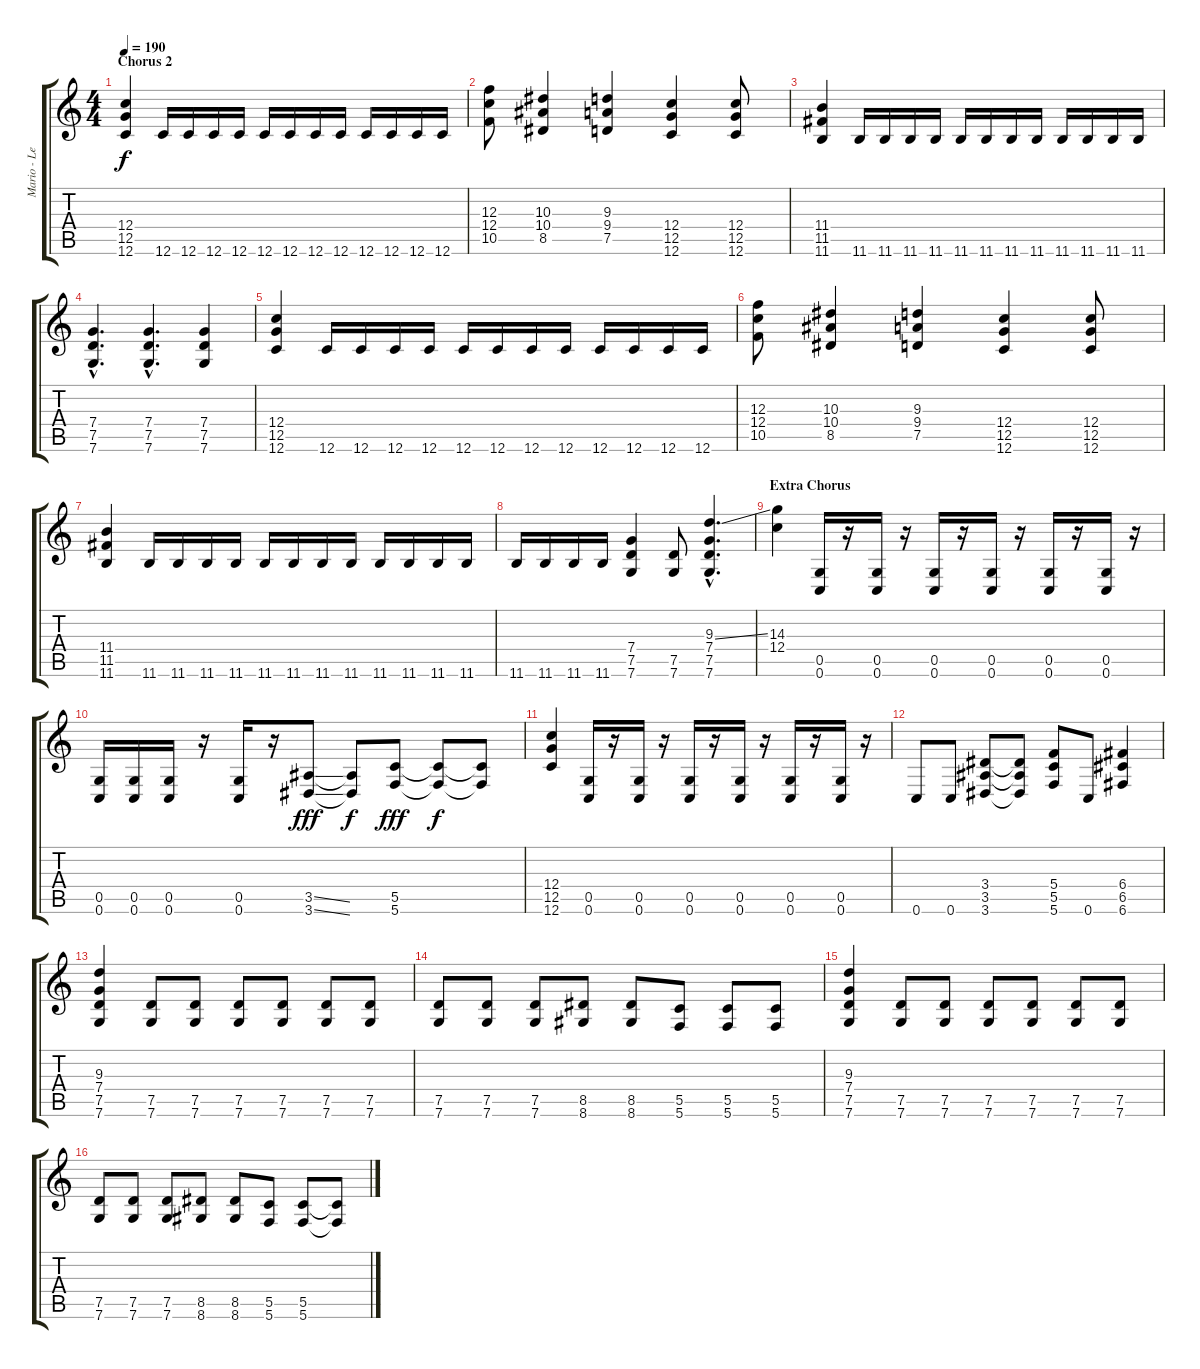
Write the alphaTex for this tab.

\track ("Mario - Lead" "Mario - Le") {instrument overdrivenguitar}
\staff {score tabs}
\tuning (D4 A3 F3 C3 G2 C2) {hide}
\ts (4 4)
\section ("" "Chorus 2")
\tempo 190
\clef g2
\ks c
(12.4 12.5 12.6).4{dy f volume 15 instrument distortionguitar} 12.6.16{instrument distortionguitar} 12.6.16 12.6.16 12.6.16 12.6.16 12.6.16 12.6.16 12.6.16 12.6.16 12.6.16 12.6.16 12.6.16 |
(12.3 12.4 10.5).8{instrument overdrivenguitar} (10.3 10.4 8.5).4 (9.3 9.4 7.5).4 (12.4 12.5 12.6).4 (12.4 12.5 12.6).8 |
(11.4 11.5 11.6).4 11.6.16{instrument distortionguitar} 11.6.16 11.6.16 11.6.16 11.6.16 11.6.16 11.6.16 11.6.16 11.6.16 11.6.16 11.6.16 11.6.16 |
(7.4{hac} 7.5{hac} 7.6{hac}).4{d instrument overdrivenguitar} (7.4{hac} 7.5{hac} 7.6{hac}).4{d} (7.4 7.5 7.6).4 |
(12.4 12.5 12.6).4 12.6.16{instrument distortionguitar} 12.6.16 12.6.16 12.6.16 12.6.16 12.6.16 12.6.16 12.6.16 12.6.16 12.6.16 12.6.16 12.6.16 |
(12.3 12.4 10.5).8{instrument overdrivenguitar} (10.3 10.4 8.5).4 (9.3 9.4 7.5).4 (12.4 12.5 12.6).4 (12.4 12.5 12.6).8 |
(11.4 11.5 11.6).4 11.6.16{instrument distortionguitar} 11.6.16 11.6.16 11.6.16 11.6.16 11.6.16 11.6.16 11.6.16 11.6.16 11.6.16 11.6.16 11.6.16 |
11.6.16 11.6.16 11.6.16 11.6.16 (7.4 7.5 7.6).4{instrument overdrivenguitar} (7.5 7.6).8 (9.3{ss hac} 7.4{hac} 7.5{hac} 7.6{hac}).4{d} |
\section ("" "Extra Chorus")
(14.3 12.4).4{instrument distortionguitar} (0.5 0.6).16 r.16 (0.5 0.6).16 r.16 (0.5 0.6).16 r.16 (0.5 0.6).16 r.16 (0.5 0.6).16 r.16 (0.5 0.6).16 r.16 |
(0.5 0.6).16 (0.5 0.6).16 (0.5 0.6).16 r.16 (0.5 0.6).16 r.16 (3.5{ss} 3.6{ss}).8{dy fff} (3.5{t} 3.6{t}).8{dy f} (5.5 5.6).8{dy fff} (5.5{t} 5.6{t}).8{dy f} (5.5{t} 5.6{t}).8 |
(12.4 12.5 12.6).4{instrument distortionguitar} (0.5 0.6).16 r.16 (0.5 0.6).16 r.16 (0.5 0.6).16 r.16 (0.5 0.6).16 r.16 (0.5 0.6).16 r.16 (0.5 0.6).16 r.16 |
0.6.8 0.6.8 (3.4 3.5 3.6).8 (3.4{t} 3.5{t} 3.6{t}).8 (5.4 5.5 5.6).8 0.6.8 (6.4 6.5 6.6).4 |
(9.3 7.4 7.5 7.6).4 (7.5 7.6).8 (7.5 7.6).8 (7.5 7.6).8 (7.5 7.6).8 (7.5 7.6).8 (7.5 7.6).8 |
(7.5 7.6).8 (7.5 7.6).8 (7.5 7.6).8 (8.5 8.6).8 (8.5 8.6).8 (5.5 5.6).8 (5.5 5.6).8 (5.5 5.6).8 |
(9.3 7.4 7.5 7.6).4 (7.5 7.6).8 (7.5 7.6).8 (7.5 7.6).8 (7.5 7.6).8 (7.5 7.6).8 (7.5 7.6).8 |
(7.5 7.6).8 (7.5 7.6).8 (7.5 7.6).8 (8.5 8.6).8 (8.5 8.6).8 (5.5 5.6).8 (5.5 5.6).8 (5.5{t} 5.6{t}).8
